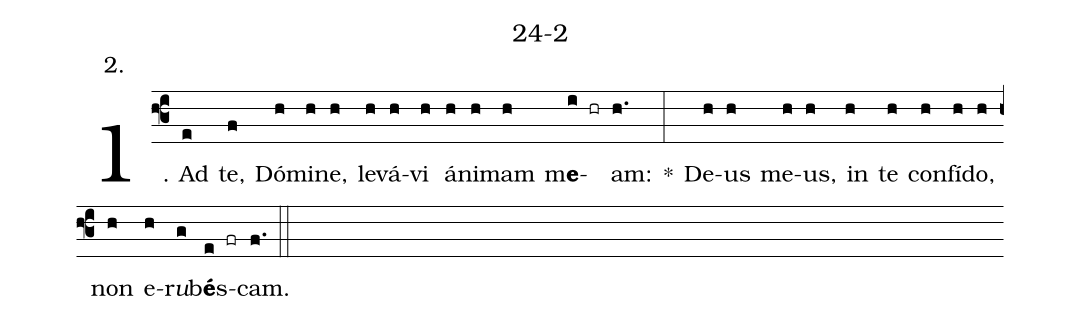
name: 24-2;
annotation: 2.;
%%
(f3)1. Ad(e) te,(f) Dó(h)mi(h)ne,(h) le(h)vá(h)vi(h) á(h)ni(h)mam(h) m<b>e</b>(i hr)am:(h.) *(:) De(h)us(h) me(h)us,(h) in(h) te(h) con(h)fí(h)do,(h) non(h) e(h)r<i>u</i>(g)b<b>é</b>s(e fr)cam.(f.) (::)
